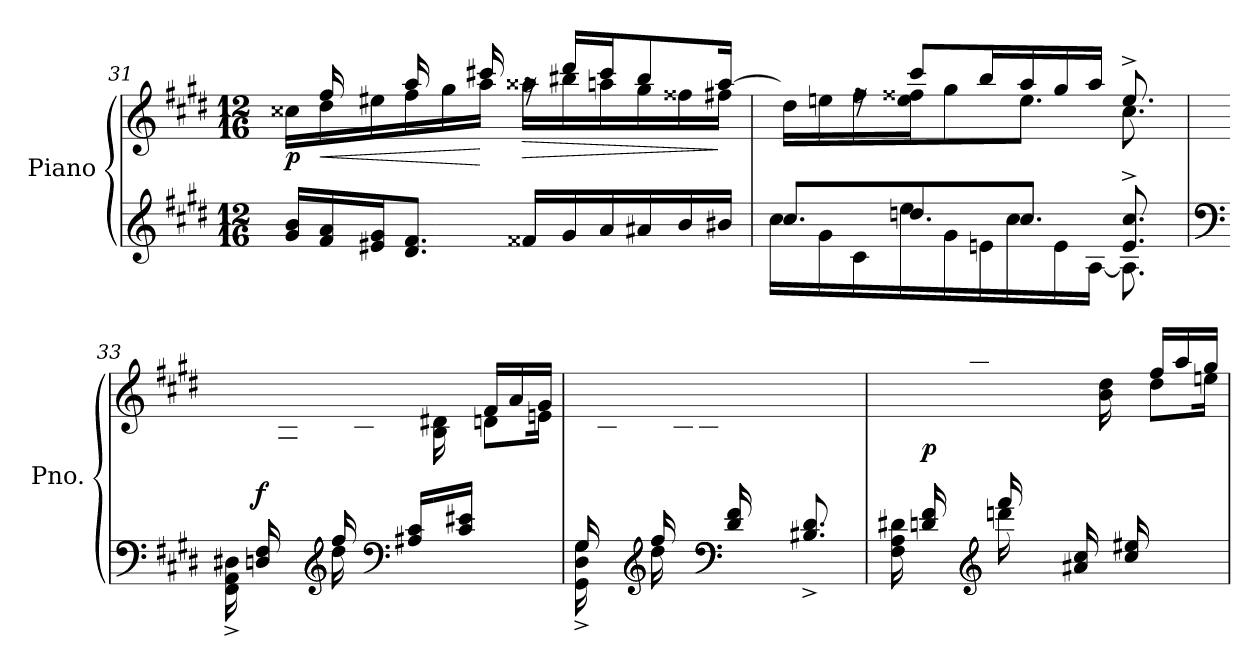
**kern	**kern	**dynam
*part1	*part1	*part1
*staff2	*staff1	*staff1/2
*I"Piano	*	*
*I'Pno.	*	*
*clefG2	*clefG2	*
*k[f#c#g#d#]	*k[f#c#g#d#]	*
*M12/16	*M12/16	*
=31	=31	=31
*	*^	*
!	!	!	!LO:DY:b
16g#/ 16b/LL	16rffyy	16cc##X\LL	p
!	!	!	!LO:HP:b
16f#/ 16a/	16ff#/	16dd#\	<
16e#X/ 16g#/J	16rffyy	16ee#X\	.
8.d#/ 8.f#/J	16aa/	16ff#\	.
.	16raayy	16gg#\	.
.	16ccc#X/	16aa\JJ	[
!	!	!	!LO:HP:b
16f##X/LL	16raa	16aa##X\LL	>
16g#/	16ddd#/LL	16bb#X\	.
16a/	16ccc#/J	16aan\	.
16a#X/	8bb#/	16gg#\	.
16b/	.	16ff##X\	.
16b#X/JJ	[16aa/Jk	16ff#X\JJ	]
=32	=32	=32	=32
*^	*	*	*
8.cc#/L	16cc#\LL	16aa/LLyy]	16dd#\LL	.
.	16g#\	16gg#/JJ	16een\	.
.	16c#\	16rff	16ff#\	.
8.ddn/	16ee\	8ccc#/L	16ee\ 16ff##X\J	.
.	16g#\	.	8gg#\	.
.	16en\	16bb/L	.	.
8.cc#/J	16cc#\	16aa/	8.ee\J	.
.	16e\	16gg#/	.	.
.	[16A\JJ	16aa/JJ	.	.
8.e/^ 8.cc#/^	8.A\]	8.ee^/	8.cc#\	.
*	*	*v	*v	*
!!LO:LB:g=z
=33	=33	=33	=33
*clefF4	*	*	*
*	*	*^	*
*	*	*	*^	*
!	!	!	!	!	!LO:DY:b
16Dn/ 16F#/LL	16FF#\^ 16AA\^ 16D#\^	16ryy	2ryy	4..ryy	f
8ryy	8rEEyy	16A\ 16dn\	.	.	.
.	.	16f#\ 16a\JJ	.	.	.
*clefG2	*	*	*	*	*
16ff#/LL	16dd#\	16ryy	.	.	.
2ryy	8ryy	16c#\ 16e#X\	.	.	.
.	.	16d\ 16f#\JJ	.	.	.
*clefF4	*	*	*	*	*
.	16A#X/ 16c#/LL	8.rAyy	.	.	.
.	16ryy	.	.	16B\ 16d#\	.
.	16c#/ 16e#X/JJ	.	16ryy	4ryy	.
.	8.ryy	16f#/LL	8d\L	.	.
.	.	16a/	.	.	.
.	.	16g#/JJ	16en\Jk	.	.
*	*	*v	*v	*v	*
=34	=34	=34	=34
16G#/LL	16GG#\^ 16D#\^ 16G#\^	16ryy	.
8ryy	8ryy	16B#X\ 16d#\	.
.	.	16f#\ 16b#X\JJ	.
*clefG2	*	*	*
16ff#/LL	16dd#\	16ryy	.
8ryy	8ryy	16B#\ 16d#\	.
.	.	16c#\ 16e\JJ	.
*clefF4	*	*	*
16d#/ 16f#/LL	8.ryy	16ryy	.
4ryy	.	16e\ 16g#\	.
.	.	16d#\ 16f#\JJ	.
.	8.B#X/^ 8.d#/^	8.ryy	.
16ryy	.	.	.
=35	=35	=35	=35
*	*	*^	*
!	!	!	!	!LO:DY:b
16dn/ 16f#/LL	16F#\ 16A\ 16d#\	16ryy	2ryy	p
8ryy	8ryy	16a\ 16ddn\	.	.
.	.	16ff#\ 16aa\JJ	.	.
*clefG2	*	*	*	*
16fff#/LL	16dddn\	16ryy	.	.
8ryy	8ryy	16cc#\ 16ee#X\	.	.
.	.	16dd\ 16ff#\JJ	.	.
16a#X/ 16cc#/LL	8.rcyy	16ryy	.	.
16ryy	.	16b\ 16dd\	.	.
16cc#/ 16ee#X/JJ	.	16ryy	16ryy	.
8.ryy	8.ryy	16ff#/LL	8dd\L	.
.	.	16aa/	.	.
.	.	16gg#/JJ	16een\Jk	.
*v	*v	*	*	*
*	*v	*v	*
=	=	=
*-	*-	*-
